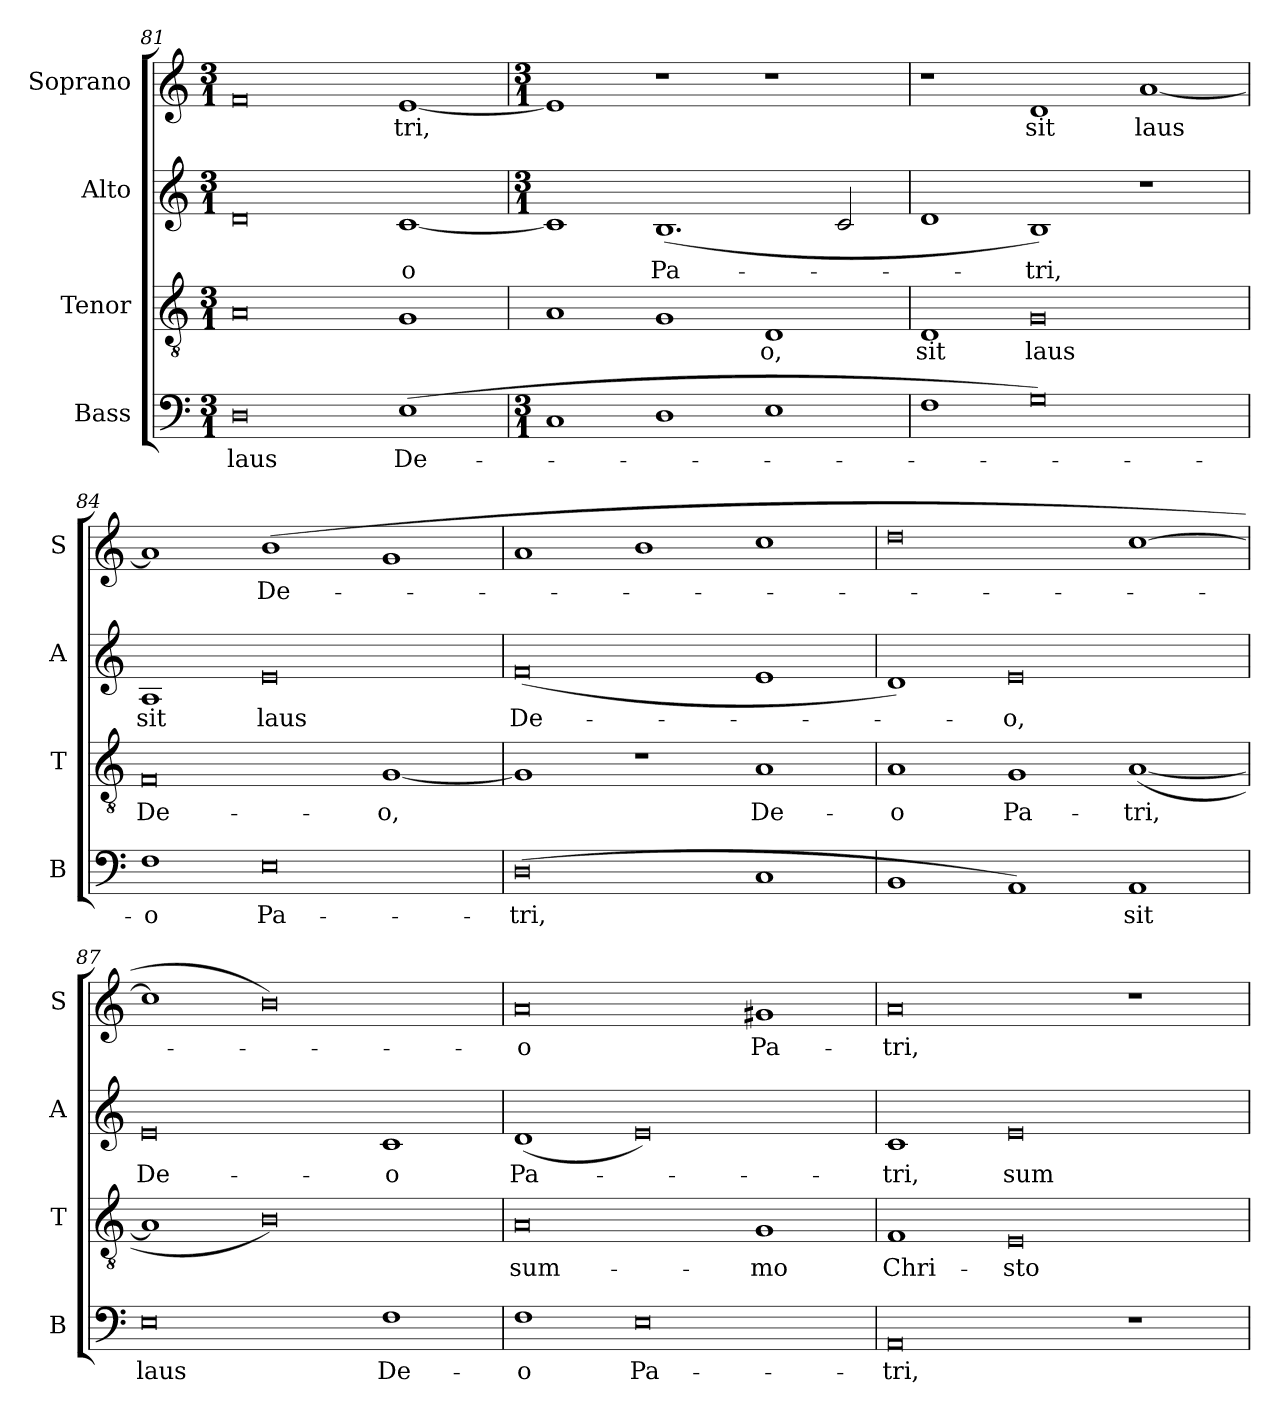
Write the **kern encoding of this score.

**kern	**text	**kern	**text	**kern	**text	**kern	**text
*part4	*part4	*part3	*part3	*part2	*part2	*part1	*part1
*staff4	*staff4	*staff3	*staff3	*staff2	*staff2	*staff1	*staff1
*I"Bass	*	*I"Tenor	*	*I"Alto	*	*I"Soprano	*
*I'B	*	*I'T	*	*I'A	*	*I'S	*
!!LO:LB:g=z
*clefF4	*	*clefGv2	*	*clefG2	*	*clefG2	*
*k[]	*	*k[]	*	*k[]	*	*k[]	*
*C:	*	*C:	*	*C:	*	*C:	*
*M3/1	*	*M3/1	*	*M3/1	*	*M3/1	*
=81	=81	=81	=81	=81	=81	=81	=81
!	!LO:LY:b	!	!	!	!	!	!
0D	laus	0A	.	0d	.	0f	.
!	!LO:LY:b	!	!	!	!LO:LY:b	!	!LO:LY:b
(>1E	De-	1G	.	[1c	o	[1e	tri,
!!LO:LB:g=z
=82	=82	=82	=82	=82	=82	=82	=82
*M3/1	*	*	*	*M3/1	*	*M3/1	*
1C	.	1A	.	1c]	.	1e]	.
!	!	!	!	!	!LO:LY:b	!	!
1D	.	1G	.	(<1.B	Pa-	1r	.
!	!	!	!LO:LY:b	!	!	!	!
1E	.	1D	o,	.	.	1r	.
.	.	.	.	2c	.	.	.
=83	=83	=83	=83	=83	=83	=83	=83
!	!	!	!LO:LY:b	!	!	!	!
1F	.	1D	sit	1d	.	1r	.
!	!	!	!LO:LY:b	!	!LO:LY:b	!	!LO:LY:b
0G)	.	0G	laus	1B)	tri,	1d	sit
!	!	!	!	!	!	!	!LO:LY:b
.	.	.	.	1r	.	[1a	laus
=84	=84	=84	=84	=84	=84	=84	=84
!	!LO:LY:b	!	!LO:LY:b	!	!LO:LY:b	!	!
1F	o	0F	De-	1A	sit	1a]	.
!	!LO:LY:b	!	!	!	!LO:LY:b	!	!LO:LY:b
0E	Pa-	.	.	0e	laus	(>1b	De-
!	!	!	!LO:LY:b	!	!	!	!
.	.	[1G	-o,	.	.	1g	.
=85	=85	=85	=85	=85	=85	=85	=85
!	!LO:LY:b	!	!	!	!LO:LY:b	!	!
(<0D	-tri,	1G]	.	(<0f	De-	1a	.
.	.	1r	.	.	.	1b	.
!	!	!	!LO:LY:b	!	!	!	!
1C	.	1A	De-	1e	.	1cc	.
=86	=86	=86	=86	=86	=86	=86	=86
!	!	!	!LO:LY:b	!	!	!	!
1BB	.	1A	-o	1d)	.	0dd	.
!	!	!	!LO:LY:b	!	!LO:LY:b	!	!
1AA)	.	1G	Pa-	0e	o,	.	.
!	!LO:LY:b	!	!LO:LY:b	!	!	!	!
1AA	sit	(<[1A	-tri,	.	.	[1cc	.
=87	=87	=87	=87	=87	=87	=87	=87
!	!LO:LY:b	!	!	!	!LO:LY:b	!	!
0E	laus	1A]	.	0e	De-	1cc]	.
.	.	0B/)	.	.	.	0b)	.
!	!LO:LY:b	!	!	!	!LO:LY:b	!	!
1F	De-	.	.	1c	-o	.	.
=88	=88	=88	=88	=88	=88	=88	=88
!	!LO:LY:b	!	!LO:LY:b	!	!LO:LY:b	!	!LO:LY:b
1F	-o	0A	sum-	(<1d	Pa-	0a	o
!	!LO:LY:b	!	!	!	!	!	!
0E	Pa-	.	.	0e)	.	.	.
!	!	!	!LO:LY:b	!	!	!	!LO:LY:b
.	.	1G	-mo	.	.	1g#X	Pa-
=89	=89	=89	=89	=89	=89	=89	=89
!	!LO:LY:b	!	!LO:LY:b	!	!LO:LY:b	!	!LO:LY:b
0AA	-tri,	1F	Chri-	1c	tri,	0a	-tri,
!	!	!	!LO:LY:b	!	!LO:LY:b	!	!
.	.	0E	-sto	0e	sum-	.	.
1r	.	.	.	.	.	1r	.
=	=	=	=	=	=	=	=
*-	*-	*-	*-	*-	*-	*-	*-
